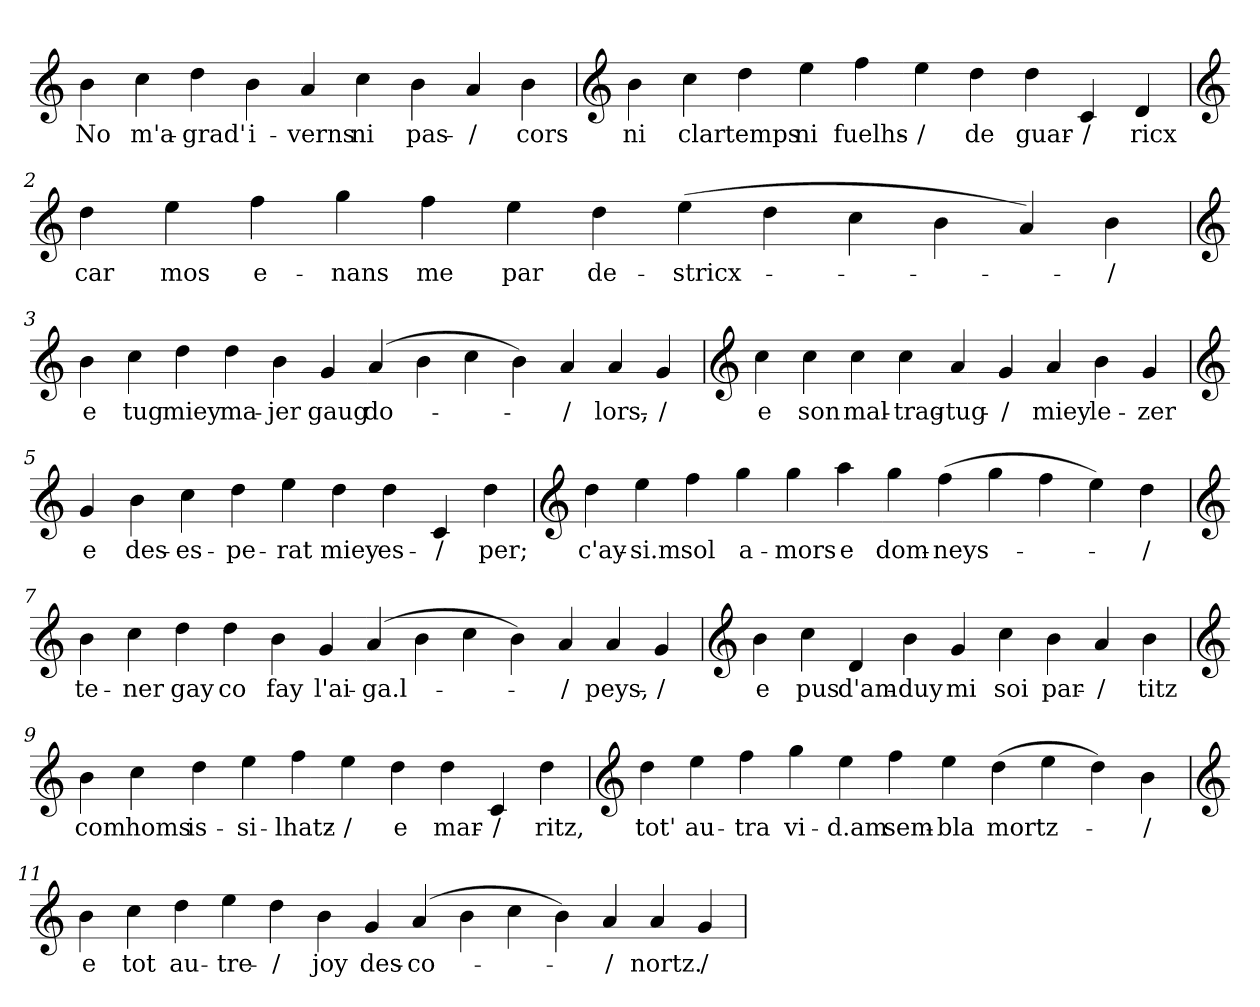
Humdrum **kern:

**kern	**text
*part1	*part1
*staff1	*staff1
*clefG2	*
=	=
4b	No
4cc	m'a-
4dd	-grad'
4b	i-
4a	-verns
4cc	ni
4b	pas-
4a	-/
4b	cors
=1	=1
*clefG2	*
4b	ni
4cc	clar
4dd	temps
4ee	ni
4ff	fuelhs-
4ee	-/
4dd	de
4dd	guar-
4c	-/
4d	ricx
=2	=2
*clefG2	*
4dd	car
4ee	mos
4ff	e-
4gg	-nans
4ff	me
4ee	par
4dd	de-
(4ee	-stricx-
4dd	.
4cc	.
4b	.
4a)	.
4b	-/
=3	=3
*clefG2	*
4b	e
4cc	tug
4dd	miey
4dd	ma-
4b	-jer
4g	gaug
(4a	do-
4b	.
4cc	.
4b)	.
4a	-/
4a	lors,-
4g	-/
=4	=4
*clefG2	*
4cc	e
4cc	son
4cc	mal-
4cc	-trag-
4a	-tug-
4g	-/
4a	miey
4b	le-
4g	-zer
=5	=5
*clefG2	*
4g	e
4b	des-
4cc	-es-
4dd	-pe-
4ee	-rat
4dd	miey
4dd	es-
4c	-/
4dd	per;
=6	=6
*clefG2	*
4dd	c'ay-
4ee	-si.m
4ff	sol
4gg	a-
4gg	-mors
4aa	e
4gg	dom-
(4ff	-neys-
4gg	.
4ff	.
4ee)	.
4dd	-/
=7	=7
*clefG2	*
4b	te-
4cc	-ner
4dd	gay
4dd	co
4b	fay
4g	l'ai-
(4a	-ga.l-
4b	.
4cc	.
4b)	.
4a	-/
4a	peys,-
4g	-/
=8	=8
*clefG2	*
4b	e
4cc	pus
4d	d'am-
4b	-duy
4g	mi
4cc	soi
4b	par-
4a	-/
4b	titz
=9	=9
*clefG2	*
4b	com
4cc	homs
4dd	is-
4ee	-si-
4ff	-lhatz-
4ee	-/
4dd	e
4dd	mar-
4c	-/
4dd	ritz,
=10	=10
*clefG2	*
4dd	tot'
4ee	au-
4ff	-tra
4gg	vi-
4ee	-d.am
4ff	sem-
4ee	-bla
(4dd	mortz-
4ee	.
4dd)	.
4b	-/
=11	=11
*clefG2	*
4b	e
4cc	tot
4dd	au-
4ee	-tre-
4dd	-/
4b	joy
4g	des-
(4a	-co-
4b	.
4cc	.
4b)	.
4a	-/
4a	nortz.
4g	/
=	=
*-	*-
